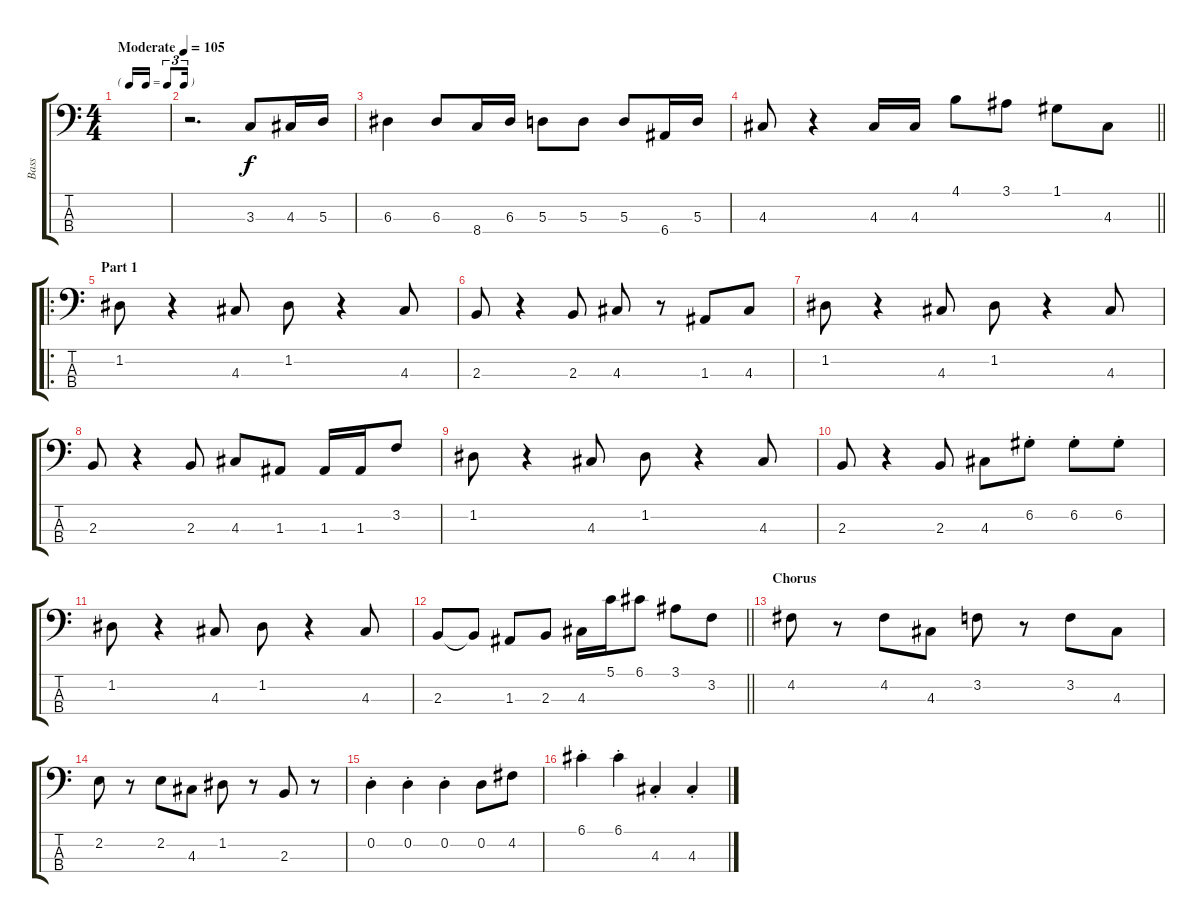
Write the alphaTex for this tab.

\track ("Bass" "Bass") {instrument electricbassfinger}
\staff {score tabs}
\tuning (G2 D2 A1 E1) {hide}
\ts (4 4)
\tf triplet16th
\tempo (105 "Moderate")
\clef f4
\ks c
|
r.2{d} 3.3.8 4.3.16 5.3.16 |
6.3.4 6.3.8 8.4.16 6.3.16 5.3.8 5.3.8 5.3.8 6.4.16 5.3.16 |
\barLineRight lightlight
4.3.8 r.4 4.3.16 4.3.16 4.1.8 3.1.8 1.1.8 4.3.8 |
\ro
\section ("" "Part 1")
1.2.8 r.4 4.3.8 1.2.8 r.4 4.3.8 |
2.3.8 r.4 2.3.8 4.3.8 r.8 1.3.8 4.3.8 |
1.2.8 r.4 4.3.8 1.2.8 r.4 4.3.8 |
2.3.8 r.4 2.3.8 4.3.8 1.3.8 1.3.16 1.3.16 3.2.8 |
1.2.8 r.4 4.3.8 1.2.8 r.4 4.3.8 |
2.3.8 r.4 2.3.8 4.3.8 6.2{st}.8{volume 16 balance 14} 6.2{st}.8{balance 2} 6.2{st}.8{balance 14} |
1.2.8{volume 6 balance 8} r.4 4.3.8 1.2.8 r.4 4.3.8 |
\barLineRight lightlight
2.3.8 2.3{t}.8{volume 6} 1.3.8{volume 6} 2.3.8 4.3.16 5.1.16 6.1.8 3.1.8 3.2.8 |
\section ("" "Chorus")
4.2.8 r.8 4.2.8 4.3.8 3.2.8 r.8 3.2.8 4.3.8 |
2.2.8 r.8 2.2.8 4.3.8 1.2.8 r.8 2.3.8 r.8 |
0.2{st}.4 0.2{st}.4 0.2{st}.4 0.2.8 4.2.8 |
6.1{st}.4 6.1{st}.4 4.3{st}.4 4.3{st}.4
